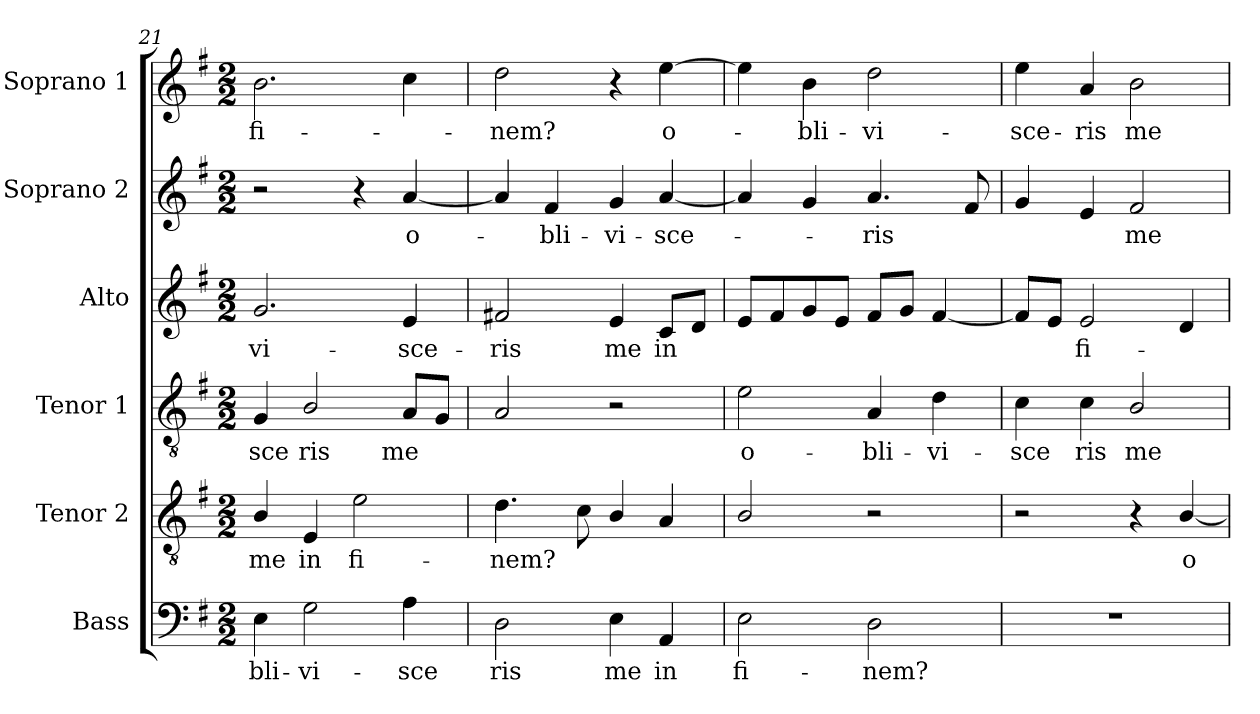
**kern	**text	**kern	**text	**kern	**text	**kern	**text	**kern	**text	**kern	**text
*part6	*part6	*part5	*part5	*part4	*part4	*part3	*part3	*part2	*part2	*part1	*part1
*staff6	*staff6	*staff5	*staff5	*staff4	*staff4	*staff3	*staff3	*staff2	*staff2	*staff1	*staff1
*I"Bass	*	*I"Tenor 2	*	*I"Tenor 1	*	*I"Alto	*	*I"Soprano 2	*	*I"Soprano 1	*
*I'B	*	*I'T2	*	*I'T1	*	*I'A	*	*I'S2	*	*I'S1	*
*clefF4	*	*clefGv2	*	*clefGv2	*	*clefG2	*	*clefG2	*	*clefG2	*
*	*	*ITrd7c12	*	*ITrd7c12	*	*	*	*	*	*	*
*k[f#]	*	*k[f#]	*	*k[f#]	*	*k[f#]	*	*k[f#]	*	*k[f#]	*
*G:	*	*G:	*	*G:	*	*G:	*	*G:	*	*G:	*
*M2/2	*	*M2/2	*	*M2/2	*	*M2/2	*	*M2/2	*	*M2/2	*
=21	=21	=21	=21	=21	=21	=21	=21	=21	=21	=21	=21
!	!LO:LY:b:color=#000000	!	!	!	!	!	!	!	!	!	!
!	!	!	!LO:LY:b:color=#000000	!	!	!	!	!	!	!	!
!	!	!	!	!	!LO:LY:b:color=#000000	!	!	!	!	!	!
!	!	!	!	!	!	!	!LO:LY:b:color=#000000	!	!	!	!
!	!	!	!	!	!	!	!	!	!	!	!LO:LY:b:color=#000000
4Ei\	-bli-	4BBi/	me	4GGi/	-sce	2.gi/	-vi-	2r	.	2.bi\	fi-
!	!LO:LY:b:color=#000000	!	!	!	!	!	!	!	!	!	!
!	!	!	!LO:LY:b:color=#000000	!	!	!	!	!	!	!	!
!	!	!	!	!	!LO:LY:b:color=#000000	!	!	!	!	!	!
2Gi\	-vi-	4EEi/	in	2BBi/	ris	.	.	.	.	.	.
!	!	!	!LO:LY:b:color=#000000	!	!	!	!	!	!	!	!
.	.	2Ei\	fi-	.	.	.	.	4r	.	.	.
!	!LO:LY:b:color=#000000	!	!	!	!	!	!	!	!	!	!
!	!	!	!	!	!LO:LY:b:color=#000000	!	!	!	!	!	!
!	!	!	!	!	!	!	!LO:LY:b:color=#000000	!	!	!	!
!	!	!	!	!	!	!	!	!	!LO:LY:b:color=#000000	!	!
4Ai\	-sce	.	.	8AAi/L	me	4ei/	-sce-	[4ai/	o-	4cci\	.
.	.	.	.	8GGi/J	.	.	.	.	.	.	.
=22	=22	=22	=22	=22	=22	=22	=22	=22	=22	=22	=22
!	!LO:LY:b:color=#000000	!	!	!	!	!	!	!	!	!	!
!	!	!	!LO:LY:b:color=#000000	!	!	!	!	!	!	!	!
!	!	!	!	!	!	!	!LO:LY:b:color=#000000	!	!	!	!
!	!	!	!	!	!	!	!	!	!	!	!LO:LY:b:color=#000000
2Di\	ris	4.Di\	-nem?	2AAi/	.	2f#Xi/	-ris	4ai/]	.	2ddi\	-nem?
!	!	!	!	!	!	!	!	!	!LO:LY:b:color=#000000	!	!
.	.	.	.	.	.	.	.	4f#i/	-bli-	.	.
.	.	8Ci\	.	.	.	.	.	.	.	.	.
!	!LO:LY:b:color=#000000	!	!	!	!	!	!	!	!	!	!
!	!	!	!	!	!	!	!LO:LY:b:color=#000000	!	!	!	!
!	!	!	!	!	!	!	!	!	!LO:LY:b:color=#000000	!	!
4Ei\	me	4BBi/	.	2r	.	4ei/	me	4gi/	-vi-	4r	.
!	!LO:LY:b:color=#000000	!	!	!	!	!	!	!	!	!	!
!	!	!	!	!	!	!	!LO:LY:b:color=#000000	!	!	!	!
!	!	!	!	!	!	!	!	!	!LO:LY:b:color=#000000	!	!
!	!	!	!	!	!	!	!	!	!	!	!LO:LY:b:color=#000000
4AAi/	in	4AAi/	.	.	.	8ci/L	in	[4ai/	-sce-	[4eei\	o-
.	.	.	.	.	.	8di/J	.	.	.	.	.
=23	=23	=23	=23	=23	=23	=23	=23	=23	=23	=23	=23
!	!LO:LY:b:color=#000000	!	!	!	!	!	!	!	!	!	!
!	!	!	!	!	!LO:LY:b:color=#000000	!	!	!	!	!	!
2Ei\	fi-	2BBi/	.	2Ei\	o-	8ei/L	.	4ai/]	.	4eei\]	.
.	.	.	.	.	.	8f#i/	.	.	.	.	.
!	!	!	!	!	!	!	!	!	!	!	!LO:LY:b:color=#000000
.	.	.	.	.	.	8gi/	.	4gi/	.	4bi\	-bli-
.	.	.	.	.	.	8ei/J	.	.	.	.	.
!	!LO:LY:b:color=#000000	!	!	!	!	!	!	!	!	!	!
!	!	!	!	!	!LO:LY:b:color=#000000	!	!	!	!	!	!
!	!	!	!	!	!	!	!	!	!LO:LY:b:color=#000000	!	!
!	!	!	!	!	!	!	!	!	!	!	!LO:LY:b:color=#000000
2Di\	-nem?	2r	.	4AAi/	-bli-	8f#i/L	.	4.ai/	-ris	2ddi\	-vi-
.	.	.	.	.	.	8gi/J	.	.	.	.	.
!	!	!	!	!	!LO:LY:b:color=#000000	!	!	!	!	!	!
.	.	.	.	4Di\	-vi-	[4f#i/	.	.	.	.	.
.	.	.	.	.	.	.	.	8f#i/	.	.	.
=24	=24	=24	=24	=24	=24	=24	=24	=24	=24	=24	=24
!	!	!	!	!	!LO:LY:b:color=#000000	!	!	!	!	!	!
!	!	!	!	!	!	!	!	!	!	!	!LO:LY:b:color=#000000
1r	.	2r	.	4Ci\	-sce	8f#i/L]	.	4gi/	.	4eei\	-sce-
.	.	.	.	.	.	8ei/J	.	.	.	.	.
!	!	!	!	!	!LO:LY:b:color=#000000	!	!	!	!	!	!
!	!	!	!	!	!	!	!LO:LY:b:color=#000000	!	!	!	!
!	!	!	!	!	!	!	!	!	!	!	!LO:LY:b:color=#000000
.	.	.	.	4Ci\	ris	2ei/	fi-	4ei/	.	4ai/	-ris
!	!	!	!	!	!LO:LY:b:color=#000000	!	!	!	!	!	!
!	!	!	!	!	!	!	!	!	!LO:LY:b:color=#000000	!	!
!	!	!	!	!	!	!	!	!	!	!	!LO:LY:b:color=#000000
.	.	4r	.	2BBi/	me	.	.	2f#i/	me	2bi\	me
!	!	!	!LO:LY:b:color=#000000	!	!	!	!	!	!	!	!
.	.	[4BBi/	o-	.	.	4di/	.	.	.	.	.
=	=	=	=	=	=	=	=	=	=	=	=
*-	*-	*-	*-	*-	*-	*-	*-	*-	*-	*-	*-
